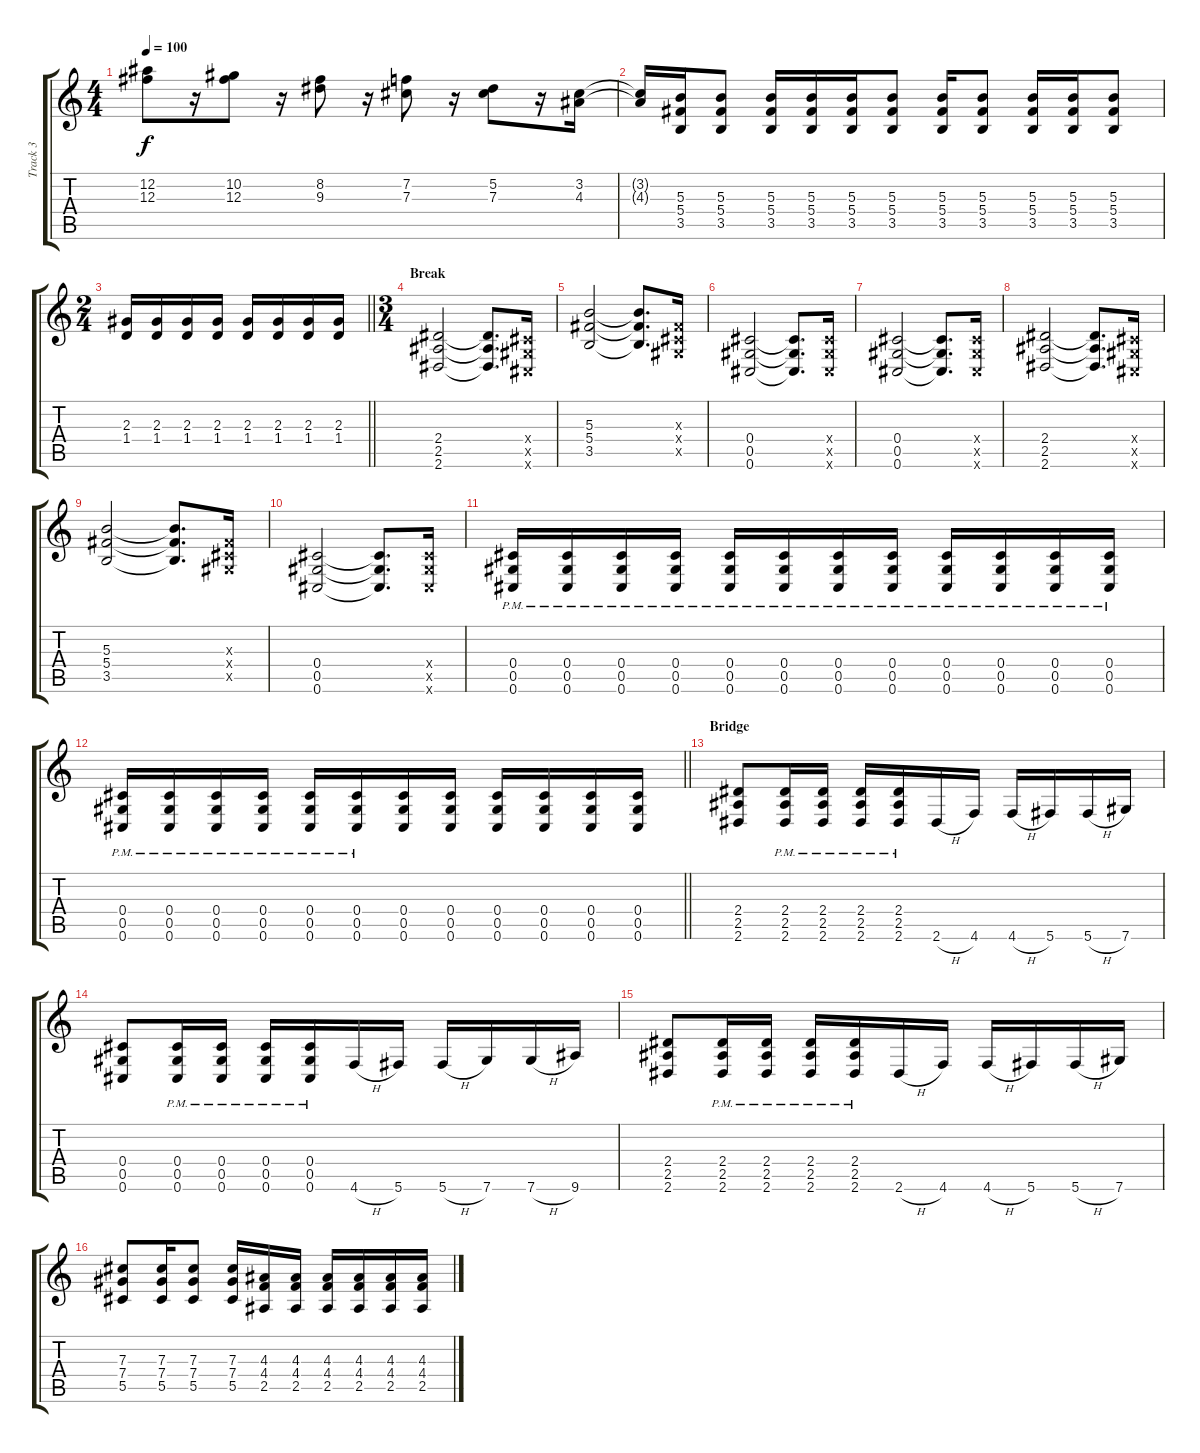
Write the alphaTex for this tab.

\track ("Track 3" "Track 3") {instrument overdrivenguitar}
\staff {score tabs}
\tuning (Eb4 Bb3 Gb3 Db3 Ab2 Db2) {hide}
\ts (4 4)
\tempo 100
\clef g2
\ks c
(12.2 12.3).8{dy f} r.16 (10.2 12.3).8 r.16 (8.2 9.3).8 r.16 (7.2 7.3).8 r.16 (5.2 7.3).8 r.16 (3.2 4.3).16 |
(3.2{t} 4.3{t}).16 (5.3 5.4 3.5).16 (5.3 5.4 3.5).8 (5.3 5.4 3.5).16 (5.3 5.4 3.5).16 (5.3 5.4 3.5).16 (5.3 5.4 3.5).8 (5.3 5.4 3.5).16 (5.3 5.4 3.5).8 (5.3 5.4 3.5).16 (5.3 5.4 3.5).16 (5.3 5.4 3.5).8 |
\ts (2 4)
\barLineRight lightlight
(2.3 1.4).16 (2.3 1.4).16 (2.3 1.4).16 (2.3 1.4).16 (2.3 1.4).16 (2.3 1.4).16 (2.3 1.4).16 (2.3 1.4).16 |
\ts (3 4)
\section ("" "Break")
(2.4 2.5 2.6).2 (2.4{t} 2.5{t} 2.6{t}).8{d} (0.4{x} 0.5{x} 0.6{x}).16 |
(5.3 5.4 3.5).2 (5.3{t} 5.4{t} 3.5{t}).8{d} (0.3{x} 0.4{x} 0.5{x}).16 |
(0.4 0.5 0.6).2 (0.4{t} 0.5{t} 0.6{t}).8{d} (0.4{x} 0.5{x} 0.6{x}).16 |
(0.4 0.5 0.6).2 (0.4{t} 0.5{t} 0.6{t}).8{d} (0.4{x} 0.5{x} 0.6{x}).16 |
(2.4 2.5 2.6).2 (2.4{t} 2.5{t} 2.6{t}).8{d} (0.4{x} 0.5{x} 0.6{x}).16 |
(5.3 5.4 3.5).2 (5.3{t} 5.4{t} 3.5{t}).8{d} (0.3{x} 0.4{x} 0.5{x}).16 |
(0.4 0.5 0.6).2 (0.4{t} 0.5{t} 0.6{t}).8{d} (0.4{x} 0.5{x} 0.6{x}).16 |
(0.4{pm} 0.5{pm} 0.6{pm}).16 (0.4{pm} 0.5{pm} 0.6{pm}).16 (0.4{pm} 0.5{pm} 0.6{pm}).16 (0.4{pm} 0.5{pm} 0.6{pm}).16 (0.4{pm} 0.5{pm} 0.6{pm}).16 (0.4{pm} 0.5{pm} 0.6{pm}).16 (0.4{pm} 0.5{pm} 0.6{pm}).16 (0.4{pm} 0.5{pm} 0.6{pm}).16 (0.4{pm} 0.5{pm} 0.6{pm}).16 (0.4{pm} 0.5{pm} 0.6{pm}).16 (0.4{pm} 0.5{pm} 0.6{pm}).16 (0.4{pm} 0.5{pm} 0.6{pm}).16 |
\barLineRight lightlight
(0.4{pm} 0.5{pm} 0.6{pm}).16 (0.4{pm} 0.5{pm} 0.6{pm}).16 (0.4{pm} 0.5{pm} 0.6{pm}).16 (0.4{pm} 0.5{pm} 0.6{pm}).16 (0.4{pm} 0.5{pm} 0.6{pm}).16 (0.4{pm} 0.5{pm} 0.6{pm}).16 (0.4 0.5 0.6).16 (0.4 0.5 0.6).16 (0.4 0.5 0.6).16 (0.4 0.5 0.6).16 (0.4 0.5 0.6).16 (0.4 0.5 0.6).16 |
\section ("" "Bridge")
(2.4 2.5 2.6).8 (2.4{pm} 2.5{pm} 2.6{pm}).16 (2.4{pm} 2.5{pm} 2.6{pm}).16 (2.4{pm} 2.5{pm} 2.6{pm}).16 (2.4{pm} 2.5{pm} 2.6{pm}).16 2.6{h}.16 4.6.16 4.6{h}.16 5.6.16 5.6{h}.16 7.6.16 |
(0.4 0.5 0.6).8 (0.4{pm} 0.5{pm} 0.6{pm}).16 (0.4{pm} 0.5{pm} 0.6{pm}).16 (0.4{pm} 0.5{pm} 0.6{pm}).16 (0.4{pm} 0.5{pm} 0.6{pm}).16 4.6{h}.16 5.6.16 5.6{h}.16 7.6.16 7.6{h}.16 9.6.16 |
(2.4 2.5 2.6).8 (2.4{pm} 2.5{pm} 2.6{pm}).16 (2.4{pm} 2.5{pm} 2.6{pm}).16 (2.4{pm} 2.5{pm} 2.6{pm}).16 (2.4{pm} 2.5{pm} 2.6{pm}).16 2.6{h}.16 4.6.16 4.6{h}.16 5.6.16 5.6{h}.16 7.6.16 |
(7.3 7.4 5.5).8 (7.3 7.4 5.5).16 (7.3 7.4 5.5).8 (7.3 7.4 5.5).16 (4.3 4.4 2.5).16 (4.3 4.4 2.5).16 (4.3 4.4 2.5).16 (4.3 4.4 2.5).16 (4.3 4.4 2.5).16 (4.3 4.4 2.5).16
